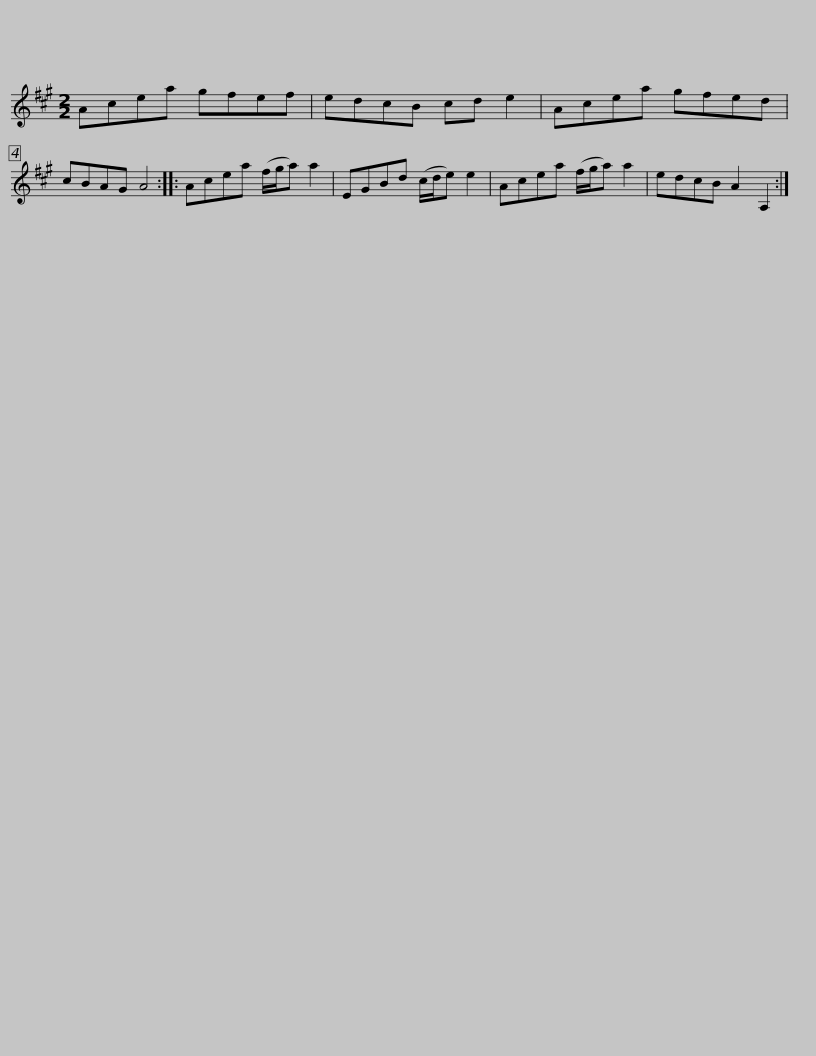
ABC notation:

X:1
L:1/8
M:2/2
I:linebreak $
K:A
V:1 treble
V:1
 Acea gfef | edcB cd e2 | Acea gfed | cBAG A4 :: Acea (f/g/a) a2 |$ %5
 EGBd (c/d/e) e2 | Acea (f/g/a) a2 | edcB A2 A,2 :| %8
